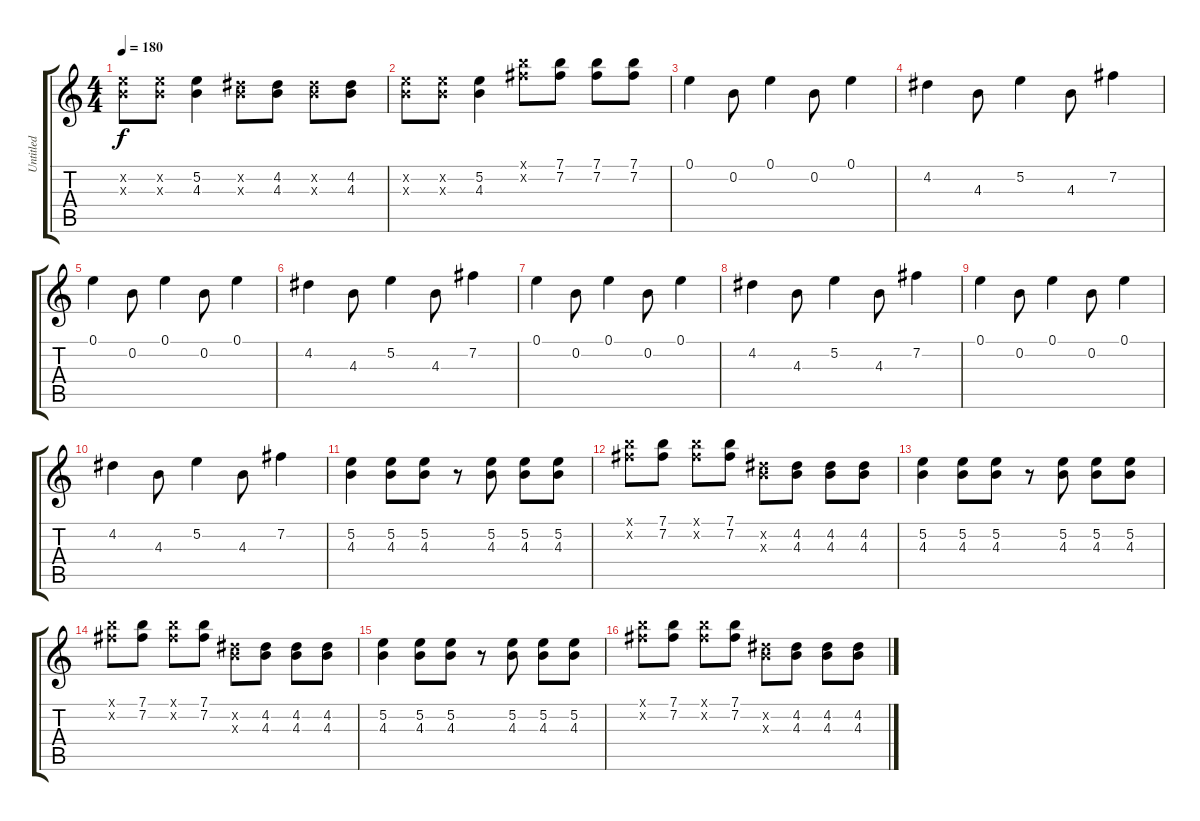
\track ("Untitled" "Untitled") {instrument distortionguitar}
\staff {score tabs}
\tuning (E4 B3 G3 D3 A2 E2) {hide}
\ts (4 4)
\tempo 180
\clef g2
\ks c
(5.2{x} 4.3{x}).8{dy f} (5.2{x} 4.3{x}).8 (5.2 4.3).4 (4.2{x} 4.3{x}).8 (4.2 4.3).8 (4.2{x} 4.3{x}).8 (4.2 4.3).8 |
(5.2{x} 4.3{x}).8 (5.2{x} 4.3{x}).8 (5.2 4.3).4 (7.1{x} 7.2{x}).8 (7.1 7.2).8 (7.1 7.2).8 (7.1 7.2).8 |
0.1.4 0.2.8 0.1.4 0.2.8 0.1.4 |
4.2.4 4.3.8 5.2.4 4.3.8 7.2.4 |
0.1.4 0.2.8 0.1.4 0.2.8 0.1.4 |
4.2.4 4.3.8 5.2.4 4.3.8 7.2.4 |
0.1.4 0.2.8 0.1.4 0.2.8 0.1.4 |
4.2.4 4.3.8 5.2.4 4.3.8 7.2.4 |
0.1.4 0.2.8 0.1.4 0.2.8 0.1.4 |
4.2.4 4.3.8 5.2.4 4.3.8 7.2.4 |
(5.2 4.3).4 (5.2 4.3).8 (5.2 4.3).8 r.8 (5.2 4.3).8 (5.2 4.3).8 (5.2 4.3).8 |
(7.1{x} 7.2{x}).8 (7.1 7.2).8 (7.1{x} 7.2{x}).8 (7.1 7.2).8 (4.2{x} 4.3{x}).8 (4.2 4.3).8 (4.2 4.3).8 (4.2 4.3).8 |
(5.2 4.3).4 (5.2 4.3).8 (5.2 4.3).8 r.8 (5.2 4.3).8 (5.2 4.3).8 (5.2 4.3).8 |
(7.1{x} 7.2{x}).8 (7.1 7.2).8 (7.1{x} 7.2{x}).8 (7.1 7.2).8 (4.2{x} 4.3{x}).8 (4.2 4.3).8 (4.2 4.3).8 (4.2 4.3).8 |
(5.2 4.3).4 (5.2 4.3).8 (5.2 4.3).8 r.8 (5.2 4.3).8 (5.2 4.3).8 (5.2 4.3).8 |
(7.1{x} 7.2{x}).8 (7.1 7.2).8 (7.1{x} 7.2{x}).8 (7.1 7.2).8 (4.2{x} 4.3{x}).8 (4.2 4.3).8 (4.2 4.3).8 (4.2 4.3).8
